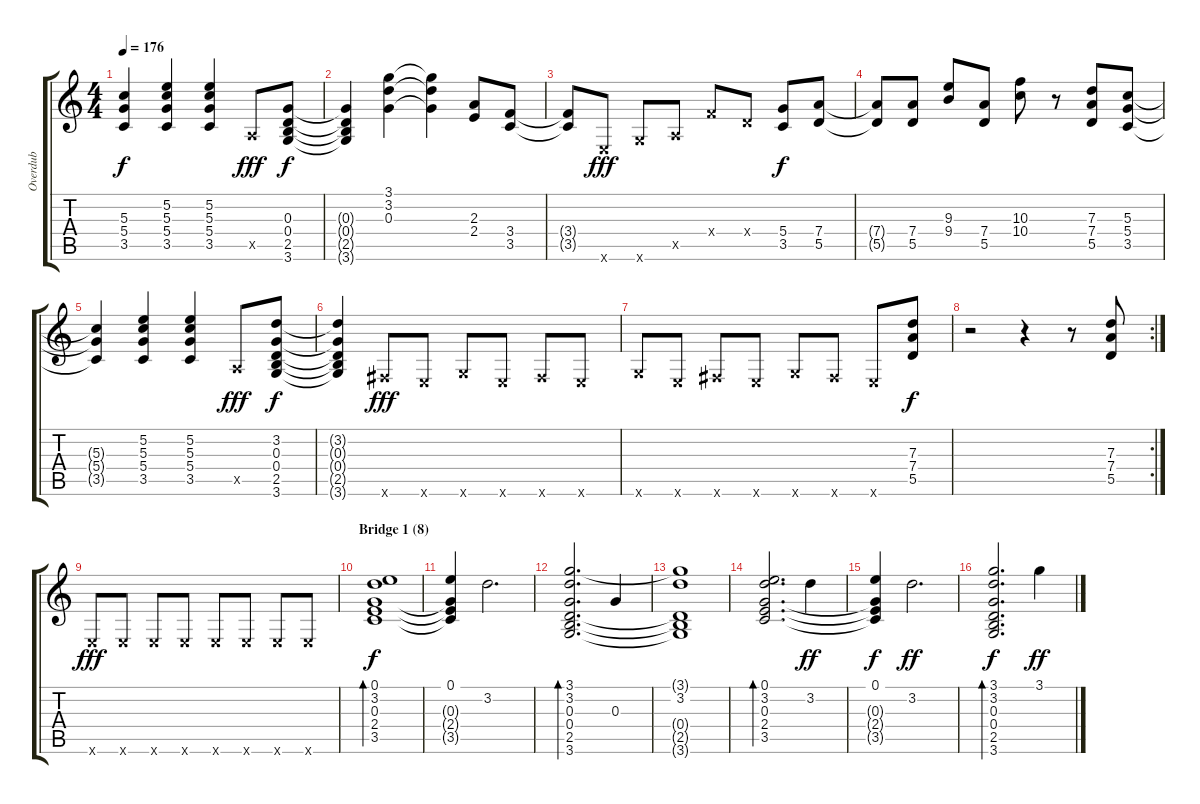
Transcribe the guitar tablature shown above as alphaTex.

\track ("Overdub" "Overdub") {instrument fretlessbass}
\staff {score tabs}
\tuning (E4 B3 G3 D3 A2 E2) {hide}
\ts (4 4)
\tempo 176
\clef g2
\ks c
(5.3{t} 5.4{t} 3.5{t}).4{dy f} (5.2 5.3 5.4 3.5).4 (5.2 5.3 5.4 3.5).4 0.5{x}.8{dy fff} (0.3 0.4 2.5 3.6).8{dy f} |
(0.3{t} 0.4{t} 2.5{t} 3.6{t}).4 (3.1 3.2 0.3).4 (3.1{t} 3.2{t} 0.3{t}).4 (2.3 2.4).8 (3.4 3.5).8 |
(3.4{t} 3.5{t}).8 0.6{x}.8{dy fff} 3.6{x}.8 0.5{x}.8 3.4{x}.8 0.4{x}.8 (5.4 3.5).8{dy f} (7.4 5.5).8 |
(7.4{t} 5.5{t}).8 (7.4 5.5).8 (9.3 9.4).8 (7.4 5.5).8 (10.3 10.4).8 r.8 (7.3 7.4 5.5).8 (5.3 5.4 3.5).8 |
(5.3{t} 5.4{t} 3.5{t}).4 (5.2 5.3 5.4 3.5).4 (5.2 5.3 5.4 3.5).4 0.5{x}.8{dy fff} (3.2 0.3 0.4 2.5 3.6).8{dy f} |
(3.2{t} 0.3{t} 0.4{t} 2.5{t} 3.6{t}).4 2.6{x}.8{dy fff} 0.6{x}.8 3.6{x}.8 0.6{x}.8 2.6{x}.8 0.6{x}.8 |
3.6{x}.8 0.6{x}.8 2.6{x}.8 0.6{x}.8 3.6{x}.8 2.6{x}.8 0.6{x}.8 (7.3 7.4 5.5).8{dy f} |
\rc 2
r.2 r.4 r.8 (7.3 7.4 5.5).8 |
0.6{x}.8{dy fff} 0.6{x}.8 0.6{x}.8 0.6{x}.8 0.6{x}.8 0.6{x}.8 0.6{x}.8 0.6{x}.8 |
\section ("" "Bridge 1 (8)")
(0.1 3.2 0.3 2.4 3.5).1{bd 240 dy f} |
(0.1 0.3{t} 2.4{t} 3.5{t}).4 3.2.2{d} |
(3.1 3.2 0.3 0.4 2.5 3.6).2{d bd 240} 0.3.4 |
(3.1{t} 3.2 0.4{t} 2.5{t} 3.6{t}).1 |
(0.1 3.2 0.3 2.4 3.5).2{d bd 240} 3.2.4{dy ff} |
(0.1 0.3{t} 2.4{t} 3.5{t}).4{dy f} 3.2.2{d dy ff} |
(3.1 3.2 0.3 0.4 2.5 3.6).2{d bd 240 dy f} 3.1.4{dy ff}
